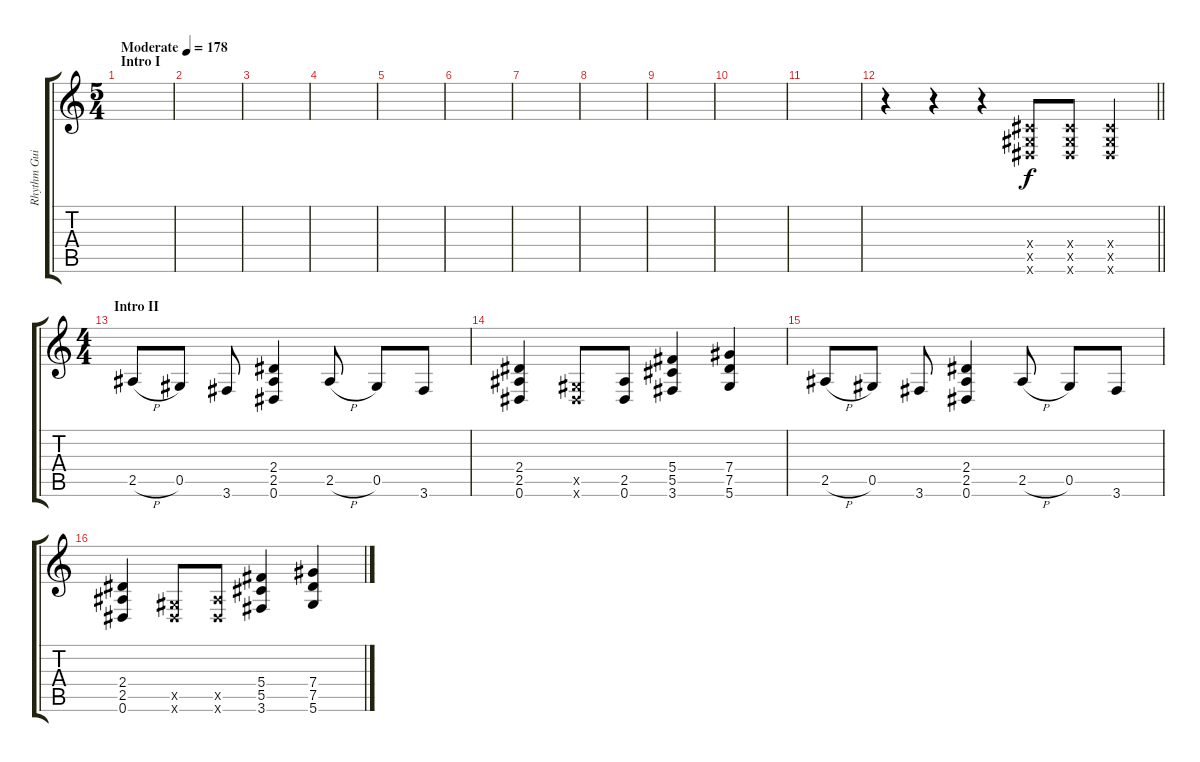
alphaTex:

\track ("Rhythm Guitar" "Rhythm Gui") {instrument distortionguitar}
\staff {score tabs}
\tuning (Eb4 Bb3 Gb3 Db3 Ab2 Eb2) {hide}
\ts (5 4)
\section ("" "Intro I")
\tempo (178 "Moderate")
\clef g2
\ks c
|
|
|
|
|
|
|
|
|
|
|
\barLineRight lightlight
r.4 r.4 r.4 (0.4{x} 0.5{x} 0.6{x}).8 (0.4{x} 0.5{x} 0.6{x}).8 (0.4{x} 0.5{x} 0.6{x}).4 |
\ts (4 4)
\section ("" "Intro II")
2.5{h}.8 0.5.8 3.6.8 (2.4 2.5 0.6).4 2.5{h}.8 0.5.8 3.6.8 |
(2.4 2.5 0.6).4 (0.5{x} 0.6{x}).8 (2.5 0.6).8 (5.4 5.5 3.6).4 (7.4 7.5 5.6).4 |
2.5{h}.8 0.5.8 3.6.8 (2.4 2.5 0.6).4 2.5{h}.8 0.5.8 3.6.8 |
(2.4 2.5 0.6).4 (0.5{x} 0.6{x}).8 (2.5{x} 0.6{x}).8 (5.4 5.5 3.6).4 (7.4 7.5 5.6).4
